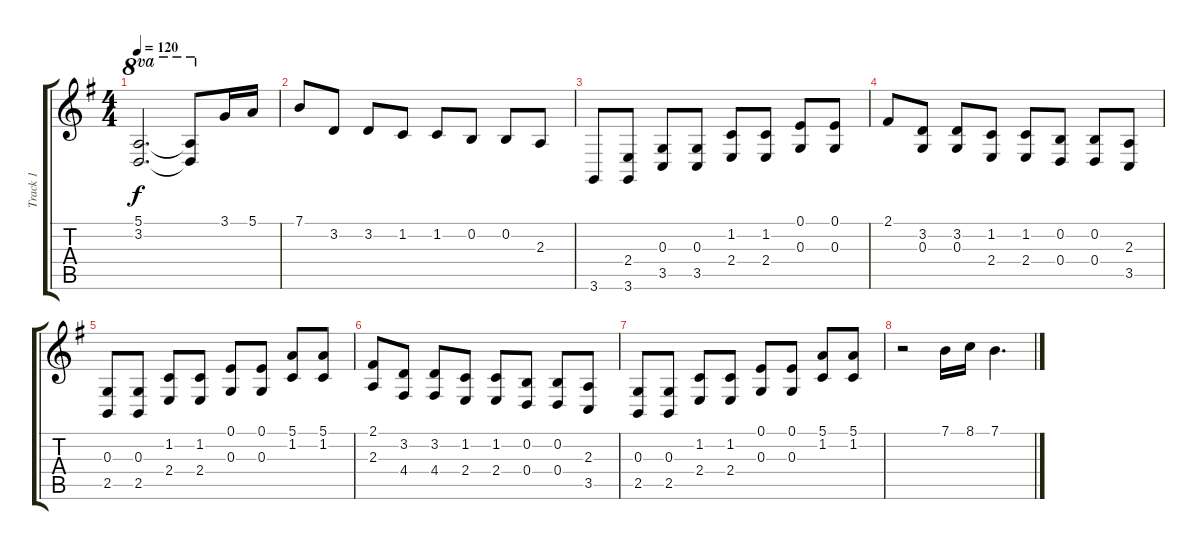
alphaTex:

\track ("Track 1" "Track 1") {instrument acousticgrandpiano}
\staff {score tabs}
\tuning (E4 B3 G3 D3 A2 E2) {hide}
\ts (4 4)
\tempo 120
\clef g2
\ks g
(5.1 3.2).2{d ot 8va dy f} (5.1{t} 3.2{t}).8{ot 8va} 3.1.16 5.1.16 |
7.1.8 3.2.8 3.2.8 1.2.8 1.2.8 0.2.8 0.2.8 2.3.8 |
3.6.8 (2.4 3.6).8 (0.3 3.5).8 (0.3 3.5).8 (1.2 2.4).8 (1.2 2.4).8 (0.1 0.3).8 (0.1 0.3).8 |
2.1.8 (3.2 0.3).8 (3.2 0.3).8 (1.2 2.4).8 (1.2 2.4).8 (0.2 0.4).8 (0.2 0.4).8 (2.3 3.5).8 |
(0.3 2.5).8 (0.3 2.5).8 (1.2 2.4).8 (1.2 2.4).8 (0.1 0.3).8 (0.1 0.3).8 (5.1 1.2).8 (5.1 1.2).8 |
(2.1 2.3).8 (3.2 4.4).8 (3.2 4.4).8 (1.2 2.4).8 (1.2 2.4).8 (0.2 0.4).8 (0.2 0.4).8 (2.3 3.5).8 |
(0.3 2.5).8 (0.3 2.5).8 (1.2 2.4).8 (1.2 2.4).8 (0.1 0.3).8 (0.1 0.3).8 (5.1 1.2).8 (5.1 1.2).8 |
r.2 7.1.16 8.1.16 7.1.4{d}
